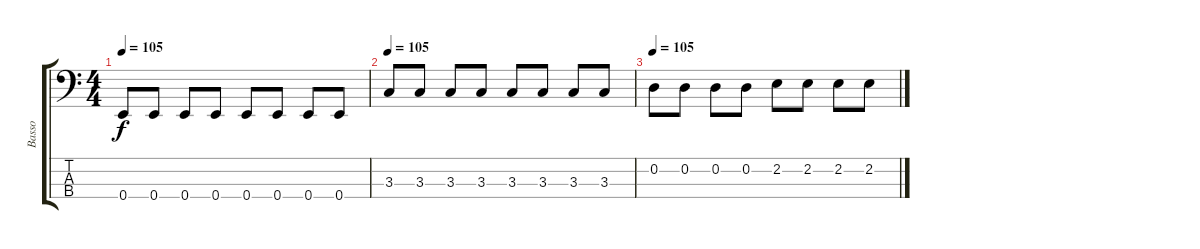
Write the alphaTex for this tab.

\track ("Basso" "Basso") {instrument electricbassfinger}
\staff {score tabs}
\tuning (G2 D2 A1 E1) {hide}
\ts (4 4)
\tempo 105
\clef f4
\ks c
0.4.8{dy f} 0.4.8 0.4.8 0.4.8 0.4.8 0.4.8 0.4.8 0.4.8 |
\tempo 105
3.3.8 3.3.8 3.3.8 3.3.8 3.3.8 3.3.8 3.3.8 3.3.8 |
\tempo 105
0.2.8 0.2.8 0.2.8 0.2.8 2.2.8 2.2.8 2.2.8 2.2.8
